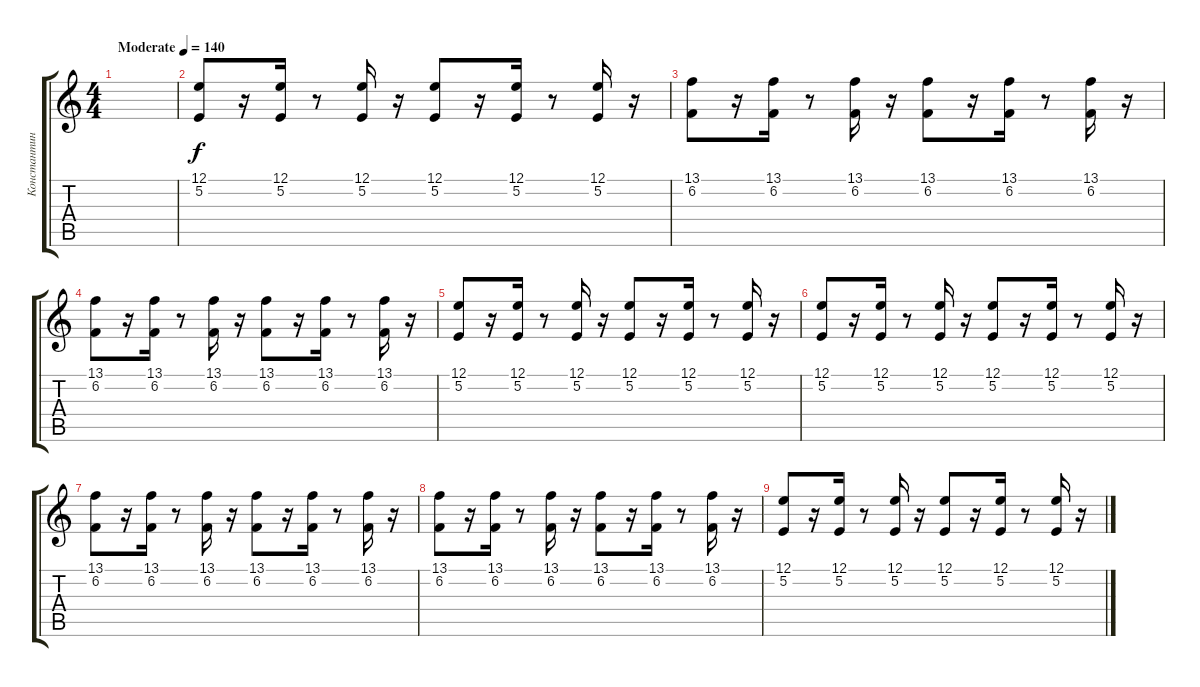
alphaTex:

\track ("Константин Бекрев" "Константин") {instrument lead2sawtooth}
\staff {score tabs}
\tuning (E4 B3 G3 D3 A2 E2) {hide}
\ts (4 4)
\tempo (140 "Moderate")
\clef g2
\ks c
|
(12.1 5.2).8 r.16 (12.1 5.2).16 r.8 (12.1 5.2).16 r.16 (12.1 5.2).8 r.16 (12.1 5.2).16 r.8 (12.1 5.2).16 r.16 |
(13.1 6.2).8 r.16 (13.1 6.2).16 r.8 (13.1 6.2).16 r.16 (13.1 6.2).8 r.16 (13.1 6.2).16 r.8 (13.1 6.2).16 r.16 |
(13.1 6.2).8 r.16 (13.1 6.2).16 r.8 (13.1 6.2).16 r.16 (13.1 6.2).8 r.16 (13.1 6.2).16 r.8 (13.1 6.2).16 r.16 |
(12.1 5.2).8 r.16 (12.1 5.2).16 r.8 (12.1 5.2).16 r.16 (12.1 5.2).8 r.16 (12.1 5.2).16 r.8 (12.1 5.2).16 r.16 |
(12.1 5.2).8 r.16 (12.1 5.2).16 r.8 (12.1 5.2).16 r.16 (12.1 5.2).8 r.16 (12.1 5.2).16 r.8 (12.1 5.2).16 r.16 |
(13.1 6.2).8 r.16 (13.1 6.2).16 r.8 (13.1 6.2).16 r.16 (13.1 6.2).8 r.16 (13.1 6.2).16 r.8 (13.1 6.2).16 r.16 |
(13.1 6.2).8 r.16 (13.1 6.2).16 r.8 (13.1 6.2).16 r.16 (13.1 6.2).8 r.16 (13.1 6.2).16 r.8 (13.1 6.2).16 r.16 |
(12.1 5.2).8 r.16 (12.1 5.2).16 r.8 (12.1 5.2).16 r.16 (12.1 5.2).8 r.16 (12.1 5.2).16 r.8 (12.1 5.2).16 r.16
